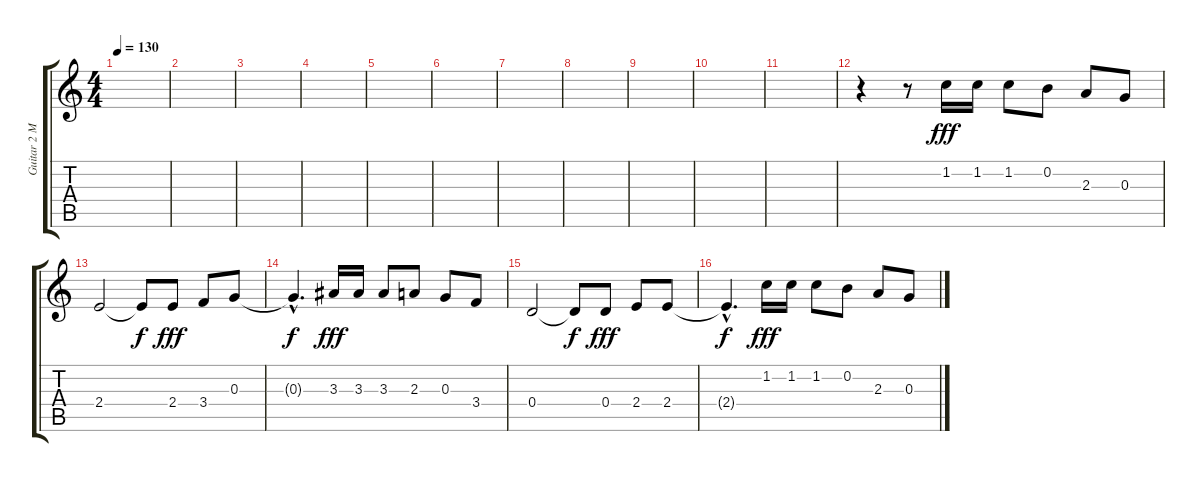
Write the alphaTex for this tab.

\track ("Guitar 2 Mini Solo" "Guitar 2 M") {instrument acousticguitarsteel}
\staff {score tabs}
\tuning (E4 B3 G3 D3 A2 E2) {hide}
\ts (4 4)
\tempo 130
\clef g2
\ks c
|
|
|
|
|
|
|
|
|
|
|
r.4 r.8 1.2.16{dy fff} 1.2.16 1.2.8 0.2.8 2.3.8 0.3.8 |
2.4.2 2.4{t}.8{dy f} 2.4.8{dy fff} 3.4.8 0.3.8 |
0.3{hac t}.4{d dy f} 3.3.16{dy fff} 3.3.16 3.3.8 2.3.8 0.3.8 3.4.8 |
0.4.2 0.4{t}.8{dy f} 0.4.8{dy fff} 2.4.8 2.4.8 |
2.4{hac t}.4{d dy f} 1.2.16{dy fff} 1.2.16 1.2.8 0.2.8 2.3.8 0.3.8
